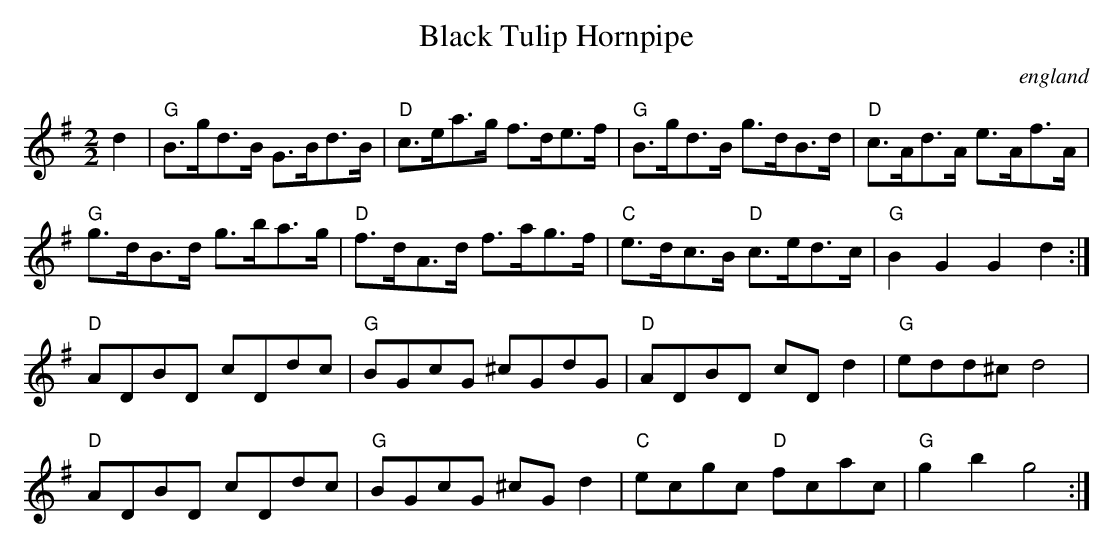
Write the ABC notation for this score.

X:1
T:Black Tulip Hornpipe
O:england
M:2/2
K:G
d2|"G"B3/2g/2d3/2B/2 G3/2B/2d3/2B/2|"D"c3/2e/2a3/2g/2 f3/2d/2e3/2f/2|\
"G"B3/2g/2d3/2B/2 g3/2d/2B3/2d/2|"D"c3/2A/2d3/2A/2 e3/2A/2f3/2A/2|
"G"g3/2d/2B3/2d/2 g3/2b/2a3/2g/2|"D"f3/2d/2A3/2d/2 f3/2a/2g3/2f/2|\
"C"e3/2d/2c3/2B/2 "D"c3/2e/2d3/2c/2|"G"B2G2 G2d2:|
"D"ADBD cDdc|"G"BGcG ^cGdG|"D"ADBD cDd2|"G"edd^c d4|
"D"ADBD cDdc|"G"BGcG ^cGd2|"C"ecgc "D"fcac|"G"g2b2 g4:|
